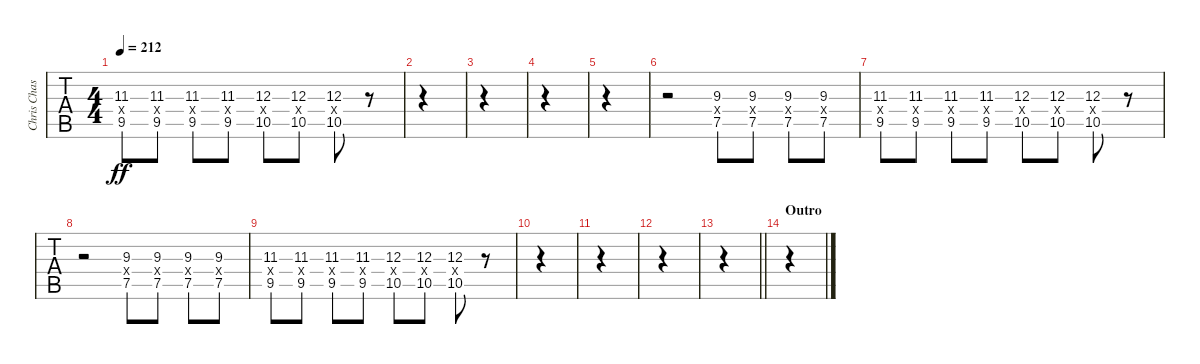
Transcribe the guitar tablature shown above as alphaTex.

\track ("Chris Chasse - Guitar Two" "Chris Chas") {instrument distortionguitar}
\staff {tabs}
\tuning (Eb4 Bb3 Gb3 Db3 Ab2 Eb2) {hide}
\ts (4 4)
\tempo 212
\clef g2
\ks c
(11.3 9.4{x} 9.5).8{dy ff} (11.3 9.4{x} 9.5).8 (11.3 9.4{x} 9.5).8 (11.3 9.4{x} 9.5).8 (12.3 10.4{x} 10.5).8 (12.3 10.4{x} 10.5).8 (12.3 10.4{x} 10.5).8 r.8 |
|
|
|
|
r.2 (9.3 7.4{x} 7.5).8 (9.3 7.4{x} 7.5).8 (9.3 7.4{x} 7.5).8 (9.3 7.4{x} 7.5).8 |
(11.3 9.4{x} 9.5).8 (11.3 9.4{x} 9.5).8 (11.3 9.4{x} 9.5).8 (11.3 9.4{x} 9.5).8 (12.3 10.4{x} 10.5).8 (12.3 10.4{x} 10.5).8 (12.3 10.4{x} 10.5).8 r.8 |
r.2 (9.3 7.4{x} 7.5).8 (9.3 7.4{x} 7.5).8 (9.3 7.4{x} 7.5).8 (9.3 7.4{x} 7.5).8 |
(11.3 9.4{x} 9.5).8 (11.3 9.4{x} 9.5).8 (11.3 9.4{x} 9.5).8 (11.3 9.4{x} 9.5).8 (12.3 10.4{x} 10.5).8 (12.3 10.4{x} 10.5).8 (12.3 10.4{x} 10.5).8 r.8 |
|
|
|
\barLineRight lightlight
|
\section ("" "Outro")
